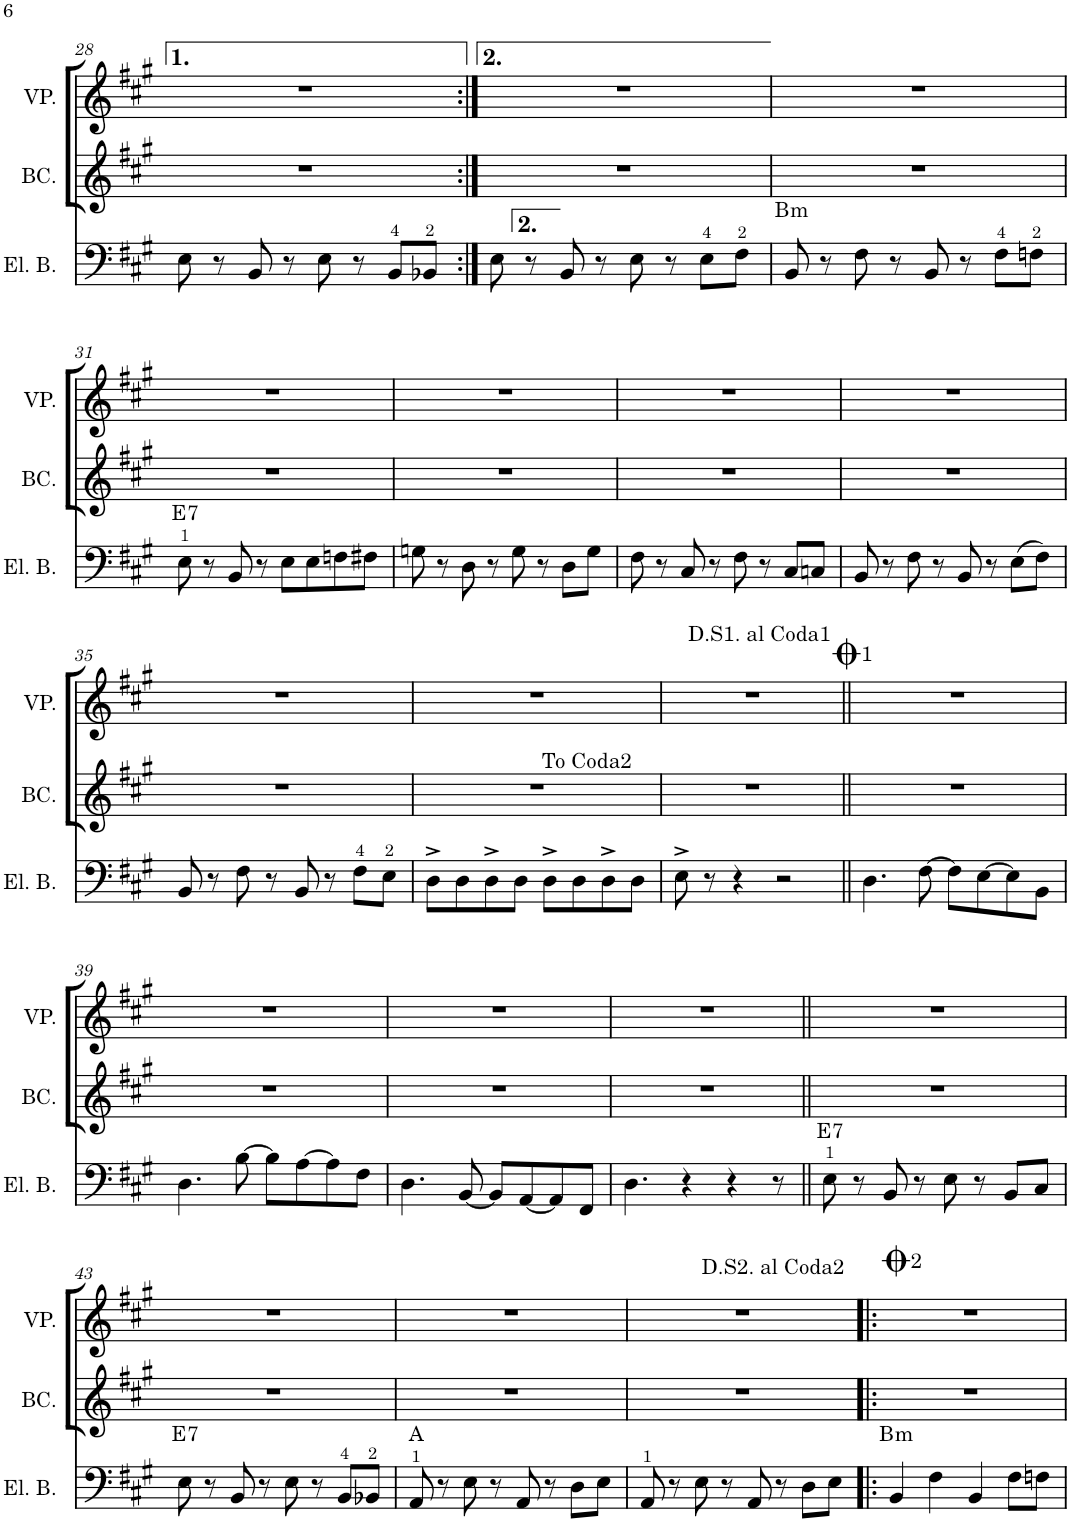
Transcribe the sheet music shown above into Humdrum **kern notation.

**kern	**harte	**kern	**kern
*part3	*part3	*part2	*part1
*staff3	*	*staff2	*staff1
*I"Electric Bass	*	*I"Back Vocal	*I"VozPrincipal
*I'El. B.	*	*I'BC.	*I'VP.
!!LO:PB:g=z
*clefF4	*	*clefG2	*clefG2
*Trd7c12	*	*	*
*k[f#c#g#]	*	*k[f#c#g#]	*k[f#c#g#]
*M4/4	*	*M4/4	*M4/4
=28	=28	=28	=28
8E\	.	1r	1r
8r	.	.	.
8BB/	.	.	.
8r	.	.	.
8E\	.	.	.
8r	.	.	.
8BB/L	.	.	.
8BB-X/J	.	.	.
=29:|!	=29:|!	=29:|!	=29:|!
8E\	.	1r	1r
8r	.	.	.
8BB/	.	.	.
8r	.	.	.
8E\	.	.	.
8r	.	.	.
8E\L	.	.	.
8F#\J	.	.	.
=30	=30	=30	=30
!	!LO:H:kt=m	!	!
8BB/	B:min	1r	1r
8r	.	.	.
8F#\	.	.	.
8r	.	.	.
8BB/	.	.	.
8r	.	.	.
8F#\L	.	.	.
8Fn\J	.	.	.
!!LO:LB:g=z
=31	=31	=31	=31
!	!LO:H:kt=7	!	!
8E\	E:7	1r	1r
8r	.	.	.
8BB/	.	.	.
8r	.	.	.
8E\L	.	.	.
8E\	.	.	.
8Fn\	.	.	.
8F#X\J	.	.	.
=32	=32	=32	=32
8Gn\	.	1r	1r
8r	.	.	.
8D\	.	.	.
8r	.	.	.
8G\	.	.	.
8r	.	.	.
8D\L	.	.	.
8G\J	.	.	.
=33	=33	=33	=33
8F#\	.	1r	1r
8r	.	.	.
8C#/	.	.	.
8r	.	.	.
8F#\	.	.	.
8r	.	.	.
8C#/L	.	.	.
8Cn/J	.	.	.
=34	=34	=34	=34
8BB/	.	1r	1r
8r	.	.	.
8F#\	.	.	.
8r	.	.	.
8BB/	.	.	.
8r	.	.	.
(8E\L	.	.	.
8F#\J)	.	.	.
!!LO:LB:g=z
=35	=35	=35	=35
8BB/	.	1r	1r
8r	.	.	.
8F#\	.	.	.
8r	.	.	.
8BB/	.	.	.
8r	.	.	.
8F#\L	.	.	.
8E\J	.	.	.
=36	=36	=36	=36
8D^\L	.	1r	1r
8D\	.	.	.
8D^\	.	.	.
8D\J	.	.	.
8D^\L	.	.	.
8D\	.	.	.
8D^\	.	.	.
8D\J	.	.	.
=37	=37	=37	=37
8E^\	.	1r	1r
8r	.	.	.
4r	.	.	.
2r	.	.	.
!	!	!	!LO:TX:a:t=D.S1. al Coda1
!	!	!	!LO:TX:b:t=To Coda2
=38||	=38||	=38||	=38||
4.D\	.	1r	1r
[8F#\	.	.	.
8F#\L]	.	.	.
[8E\	.	.	.
8E\]	.	.	.
8BB\J	.	.	.
!!LO:LB:g=z
=39	=39	=39	=39
4.D\	.	1r	1r
[8B\	.	.	.
8B\L]	.	.	.
[8A\	.	.	.
8A\]	.	.	.
8F#\J	.	.	.
=40	=40	=40	=40
4.D\	.	1r	1r
[8BB/	.	.	.
8BB/L]	.	.	.
[8AA/	.	.	.
8AA/]	.	.	.
8FF#/J	.	.	.
=41	=41	=41	=41
4.D\	.	1r	1r
4r	.	.	.
4r	.	.	.
8r	.	.	.
=42||	=42||	=42||	=42||
!	!LO:H:kt=7	!	!
8E\	E:7	1r	1r
8r	.	.	.
8BB/	.	.	.
8r	.	.	.
8E\	.	.	.
8r	.	.	.
8BB/L	.	.	.
8C#/J	.	.	.
!!LO:LB:g=z
=43	=43	=43	=43
!	!LO:H:kt=7	!	!
8E\	E:7	1r	1r
8r	.	.	.
8BB/	.	.	.
8r	.	.	.
8E\	.	.	.
8r	.	.	.
8BB/L	.	.	.
8BB-X/J	.	.	.
=44	=44	=44	=44
8AA/	A:maj	1r	1r
8r	.	.	.
8E\	.	.	.
8r	.	.	.
8AA/	.	.	.
8r	.	.	.
8D\L	.	.	.
8E\J	.	.	.
=45	=45	=45	=45
8AA/	.	1r	1r
8r	.	.	.
8E\	.	.	.
8r	.	.	.
8AA/	.	.	.
8r	.	.	.
8D\L	.	.	.
8E\J	.	.	.
!	!	!	!LO:TX:a:t=D.S2. al Coda2
=46!|:	=46!|:	=46!|:	=46!|:
!	!LO:H:kt=m	!	!
4BB/	B:min	1r	1r
4F#\	.	.	.
4BB/	.	.	.
8F#\L	.	.	.
8Fn\J	.	.	.
=	=	=	=
*-	*-	*-	*-
